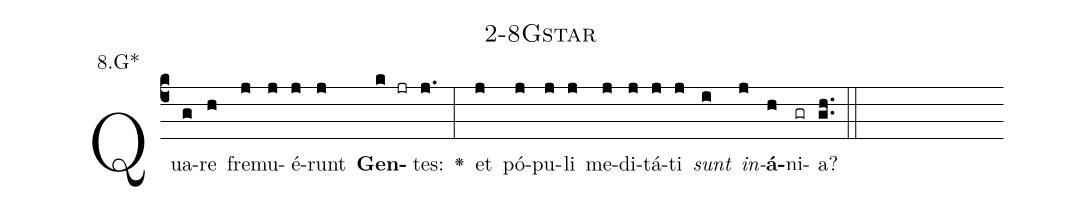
name: 2-8Gstar;
annotation: 8.G*;
%%
(c4)Qua(g)re(h) fre(j)mu(j)é(j)runt(j) <b>Gen</b>(k jr)tes:(j.) <v>\greheightstar</v>(:) et(j) pó(j)pu(j)li(j) me(j)di(j)tá(j)ti(j) <i>sunt</i>(i) <i>in</i>(j)<b>á</b>(h)ni(gr)a?(gh..) (::)


%E(j) u(j) o(i) u(j) a(h) e.(gh..) (::)
